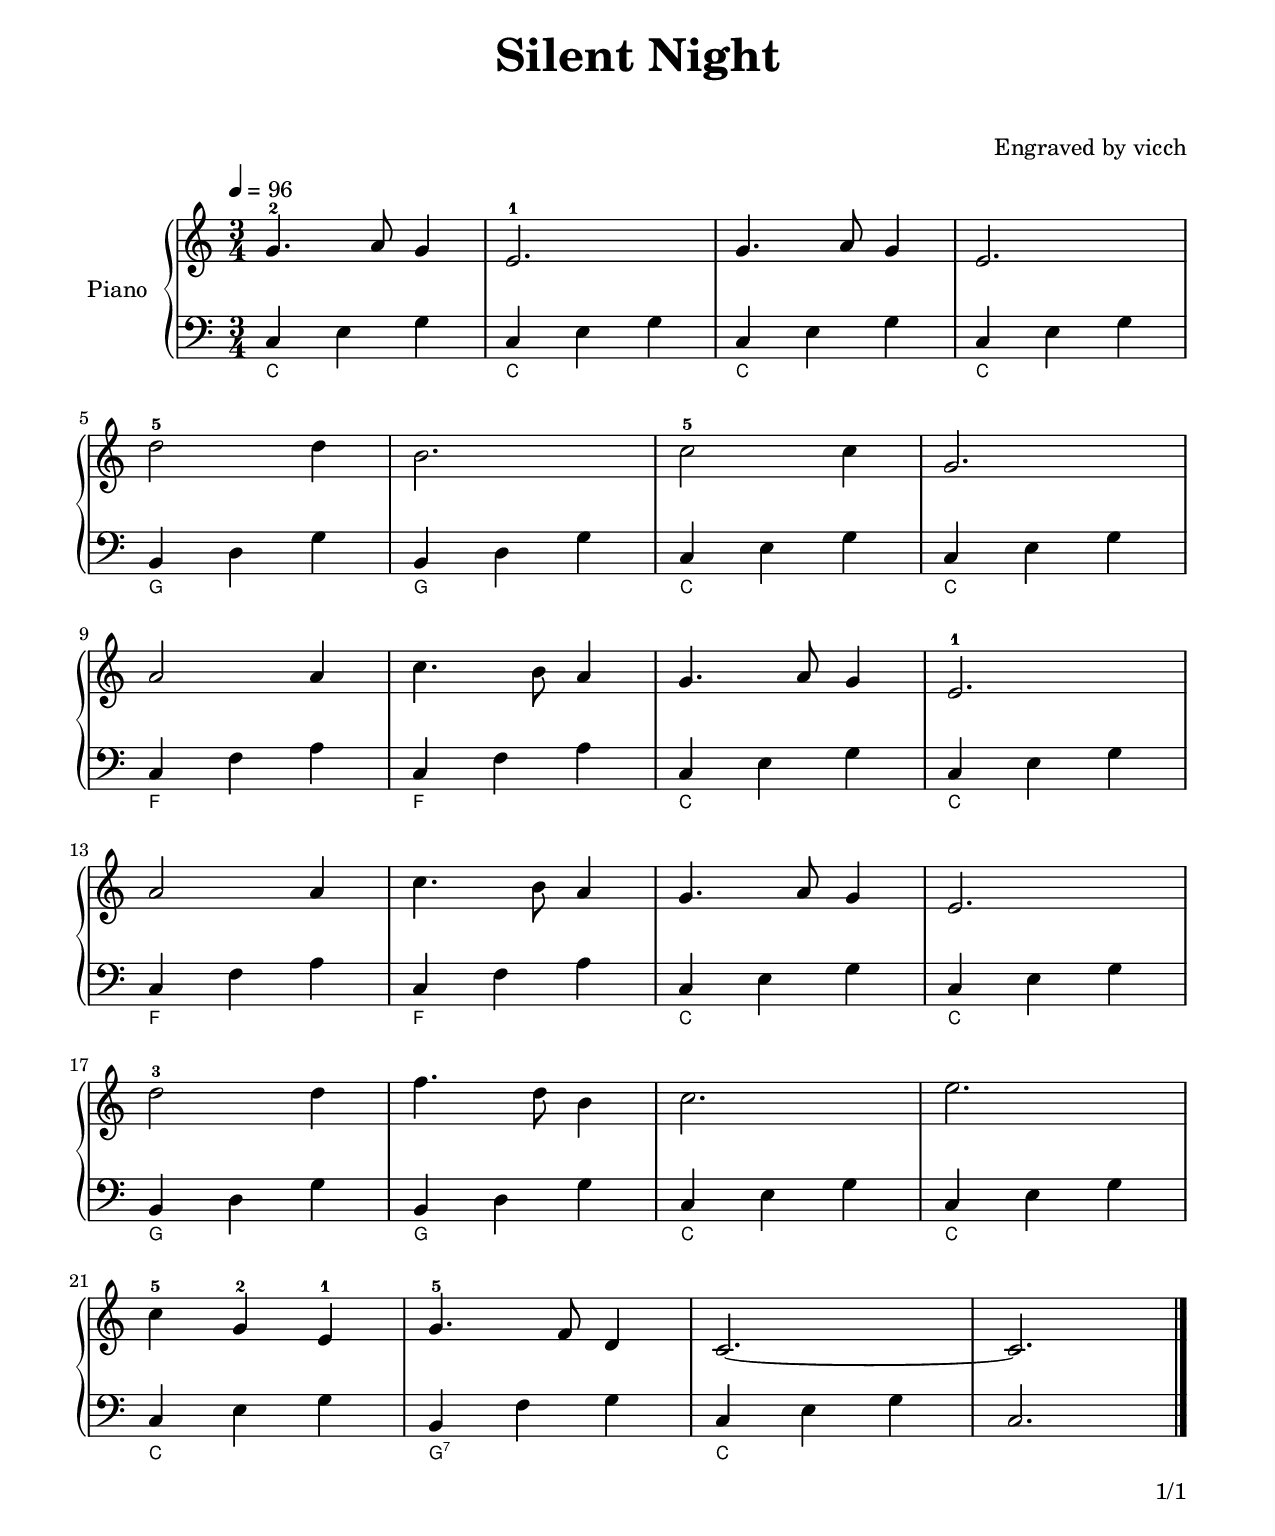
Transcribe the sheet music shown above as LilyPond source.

\version "2.24.3"

#(define title      "Silent Night")
#(define title-font "")
#(define sequence   "EveryonePiano 484")
#(define total-page 1)

\include "../base.ly"

\markup \vspace #1.5

C      = { c4  e4 g4 }
F      = { c4  f4 a4 }
G      = { b,4 d4 g4 }
Gseven = { b,4 f4 g4 }

\score {
  \new PianoStaff \with {
    instrumentName = "Piano"
  } <<
    \new Staff {
      \tempo 4 = 96
      \clef treble
      \key c \major
      \time 3/4
      
      g'4.^2 a'8 g'4  | e'2.^1 | g'4. a'8 g'4  | e'2. | \break
      d''2^5     d''4 | b'2.   | c''2^5   c''4 | g'2. | \break
      
      a'2    a'4  | c''4. b'8  a'4 | g'4. a'8 g'4 | e'2.^1 | \break
      a'2    a'4  | c''4. b'8  a'4 | g'4. a'8 g'4 | e'2.   | \break
      d''2^3 d''4 | f''4. d''8 b'4 | c''2.        | e''2.  | \break
      
      c''4^5 g'4^2 e'4^1 | g'4.^5 f'8 d'4 | c'2.~ | c'2. | \bar "|."
    }
    \new Staff {
      \clef bass
      \key c \major
      \time 3/4
      
      \C | \C | \C | \C |
      \G | \G | \C | \C |
      
      \F | \F | \C | \C |
      \F | \F | \C | \C |
      \G | \G | \C | \C |
      
      \C | \Gseven | \C | c2. |
    }
    \chords {
      c2. | c2. | c2. | c2. |
      g2. | g2. | c2. | c2. |
      
      f2. | f2. | c2. | c2. |
      f2. | f2. | c2. | c2. |
      g2. | g2. | c2. | c2. |
      
      c2. | g2.:7 | c2. | r2. |
    }
  >>
  \layout {}
  \midi {}
}
